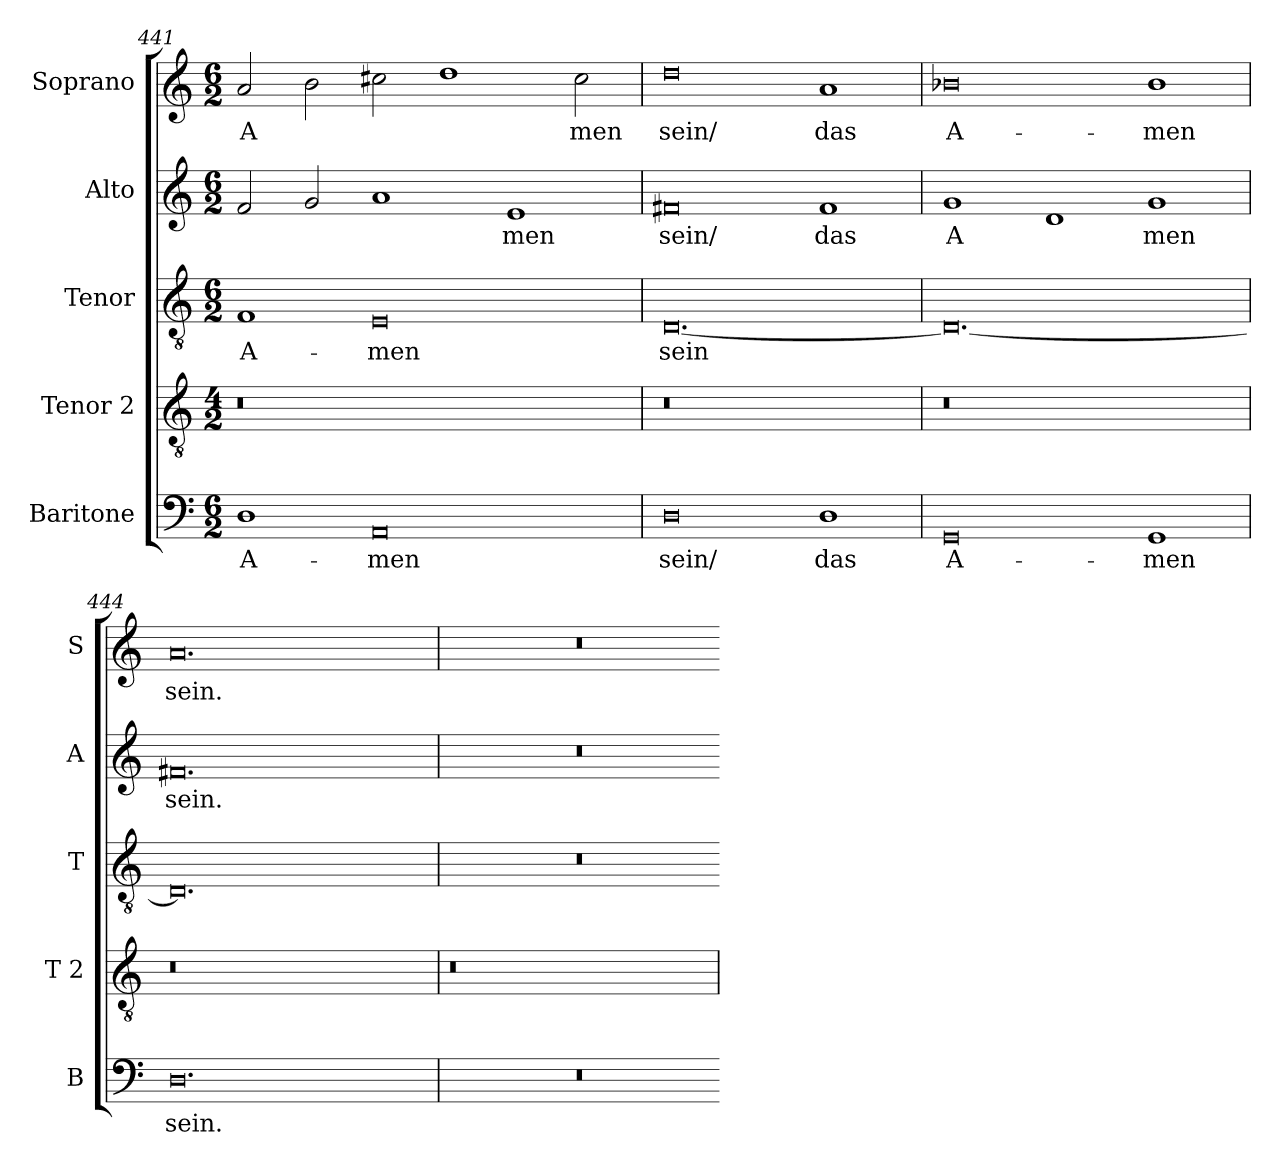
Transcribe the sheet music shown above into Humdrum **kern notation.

**kern	**text	**kern	**kern	**text	**kern	**text	**kern	**text
*part5	*part5	*part4	*part3	*part3	*part2	*part2	*part1	*part1
*staff5	*staff5	*staff4	*staff3	*staff3	*staff2	*staff2	*staff1	*staff1
*I"Baritone	*	*I"Tenor 2	*I"Tenor	*	*I"Alto	*	*I"Soprano	*
*I'B	*	*I'T 2	*I'T	*	*I'A	*	*I'S	*
*clefF4	*	*clefGv2	*clefGv2	*	*clefG2	*	*clefG2	*
*k[]	*	*k[]	*k[]	*	*k[]	*	*k[]	*
*C:	*	*C:	*C:	*	*C:	*	*C:	*
*M6/2	*	*M4/2	*M6/2	*	*M6/2	*	*M6/2	*
=441	=441	=441	=441	=441	=441	=441	=441	=441
!	!LO:LY:b:cj	!	!	!LO:LY:b:cj	!	!LO:LY:b:cj	!	!LO:LY:b:cj
1D	A-	0r	1F	A-	2f/	--	2a/	A-
!	!	!	!	!	!	!LO:LY:b:cj	!	!LO:LY:b:cj
.	.	.	.	.	2g/	--	2b\	--
!	!LO:LY:b:cj	!	!	!LO:LY:b:cj	!	!LO:LY:b:cj	!	!LO:LY:b:cj
0AA	-men	.	0E	-men	1a	--	2cc#X\	--
!	!	!	!	!	!	!	!	!LO:LY:b:cj
.	.	.	.	.	.	.	1dd	--
!	!	!	!	!	!	!LO:LY:b:cj	!	!
.	.	1ryy	.	.	1e	-men	.	.
!	!	!	!	!	!	!	!	!LO:LY:b:cj
.	.	.	.	.	.	.	2cc#\	-men
=442	=442	=442	=442	=442	=442	=442	=442	=442
!	!LO:LY:b:cj	!	!	!LO:LY:b:cj	!	!LO:LY:b:cj	!	!LO:LY:b:cj
0D	sein/	0r	[>0.D	sein	0f#X	sein/	0dd	sein/
!	!LO:LY:b:cj	!	!	!	!	!LO:LY:b:cj	!	!LO:LY:b:cj
1D	das	1ryy	.	.	1f#	das	1a	das
!!LO:PB:g=z
=443	=443	=443	=443	=443	=443	=443	=443	=443
!	!LO:LY:b:cj	!	!	!LO:LY:b:cj	!	!LO:LY:b:cj	!	!LO:LY:b:cj
0GG	A-	0r	0.D_<	.	1g	A-	0b-X	A-
!	!	!	!	!	!	!LO:LY:b:cj	!	!
.	.	.	.	.	1d	--	.	.
!	!LO:LY:b:cj	!	!	!	!	!LO:LY:b:cj	!	!LO:LY:b:cj
1GG	-men	1ryy	.	.	1g	-men	1b-	-men
=444	=444	=444	=444	=444	=444	=444	=444	=444
!	!LO:LY:b:cj	!	!	!LO:LY:b:cj	!	!LO:LY:b:cj	!	!LO:LY:b:cj
0.D	sein.	0r	0.D]	.	0.f#X	sein.	0.a	sein.
.	.	1ryy	.	.	.	.	.	.
=445	=445	=445	=445	=445	=445	=445	=445	=445
0.r	.	0r	0.r	.	0.r	.	0.r	.
.	.	1ryy	.	.	.	.	.	.
==	==	=	==	==	==	==	==	==
*-	*-	*-	*-	*-	*-	*-	*-	*-
